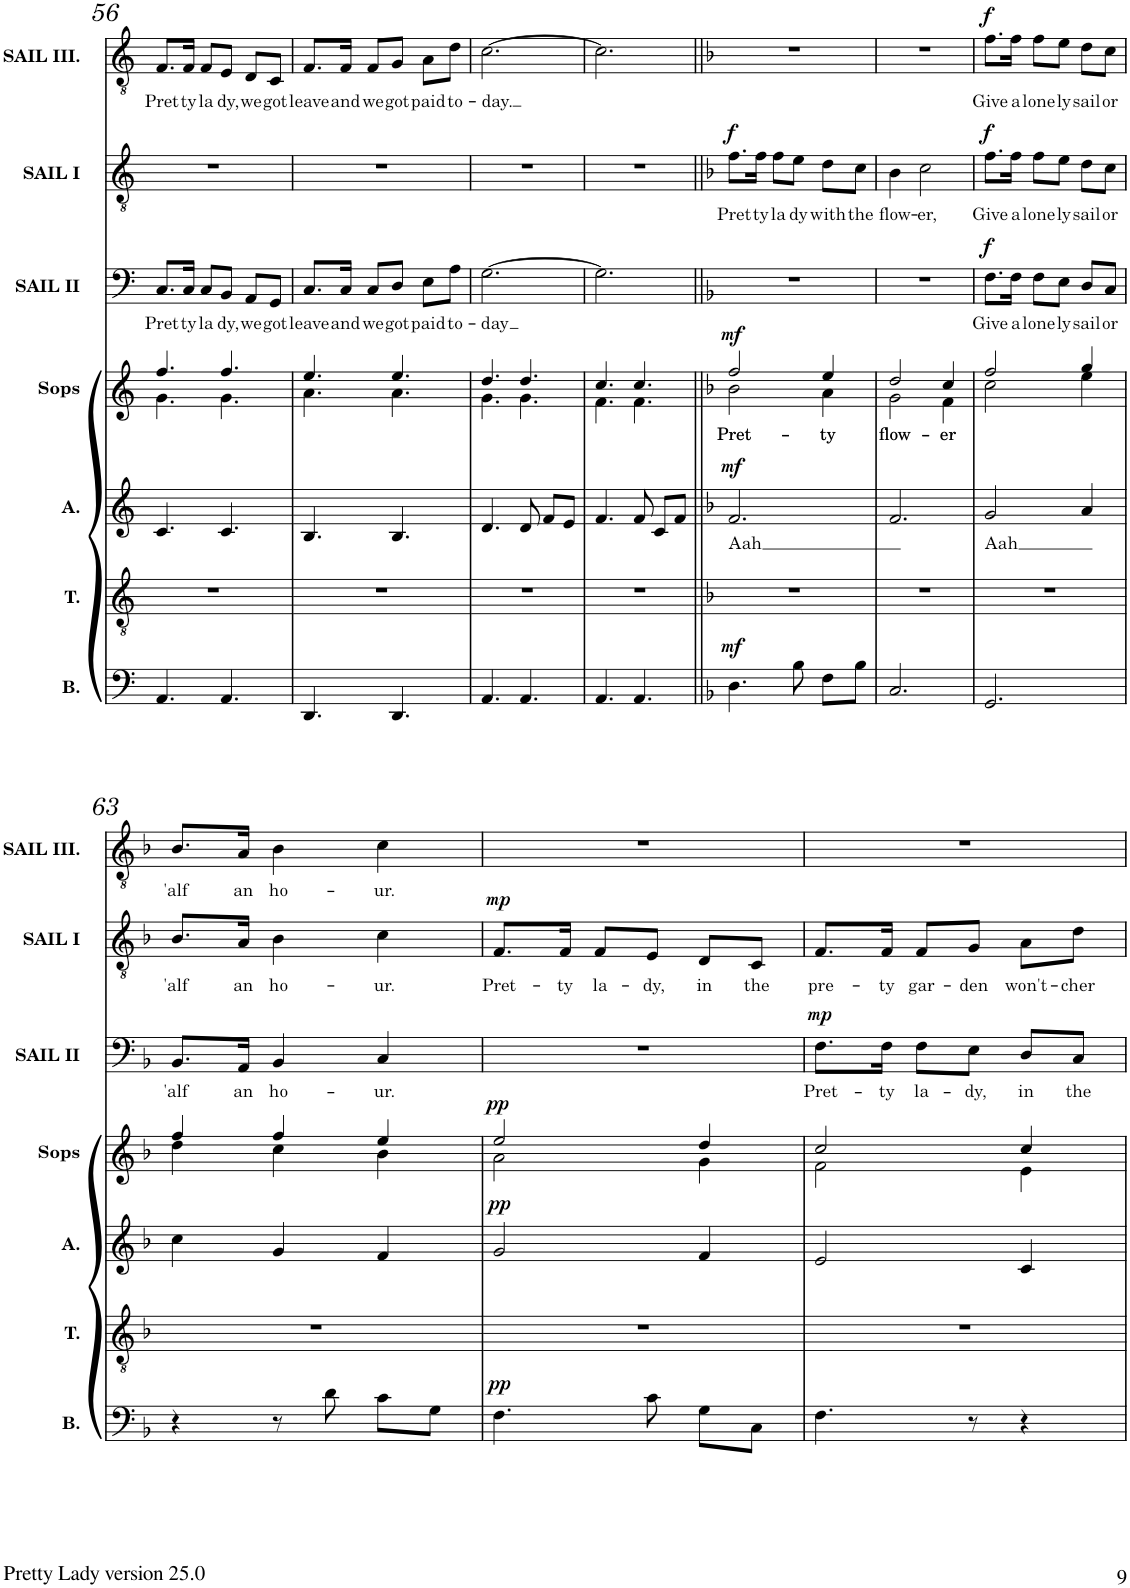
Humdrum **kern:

**kern	**dynam	**kern	**kern	**text	**dynam	**kern	**text	**dynam	**kern	**text	**dynam	**kern	**text	**dynam	**kern	**text	**dynam
*part7	*part7	*part6	*part5	*part5	*part5	*part4	*part4	*part4	*part3	*part3	*part3	*part2	*part2	*part2	*part1	*part1	*part1
*staff7	*staff7	*staff6	*staff5	*staff5	*staff5	*staff4	*staff4	*staff4	*staff3	*staff3	*staff3	*staff2	*staff2	*staff2	*staff1	*staff1	*staff1
*I"Bass	*	*I"Tenor	*I"Alto	*	*	*I"Soprano 1/2	*	*	*I"SAILOR II (Baritone)	*	*	*I"SAILOR I (Tenor)	*	*	*I"SAILOR III (Tenor)	*	*
*I'B.	*	*I'T.	*I'A.	*	*	*	*	*	*I'SAIL II	*	*	*I'SAIL I	*	*	*I'SAIL III.	*	*
!!LO:PB:g=z
*clefF4	*	*clefGv2	*clefG2	*	*	*clefG2	*	*	*clefF4	*	*	*clefGv2	*	*	*clefGv2	*	*
*k[]	*	*k[]	*k[]	*	*	*k[]	*	*	*k[]	*	*	*k[]	*	*	*k[]	*	*
*M3/4	*	*M3/4	*M3/4	*	*	*M3/4	*	*	*M3/4	*	*	*M3/4	*	*	*M3/4	*	*
=56	=56	=56	=56	=56	=56	=56	=56	=56	=56	=56	=56	=56	=56	=56	=56	=56	=56
*	*	*	*	*	*	*^	*	*	*	*	*	*	*	*	*	*	*
!	!	!	!	!	!	!	!	!	!	!	!LO:LY:b	!	!	!	!	!	!LO:LY:b	!
4.AA/	.	2.r	4.c/	.	.	4.ff/	4.g\	.	.	8.C/L	Pret-	.	2.r	.	.	8.F/L	Pret-	.
!	!	!	!	!	!	!	!	!	!	!	!LO:LY:b	!	!	!	!	!	!LO:LY:b	!
.	.	.	.	.	.	.	.	.	.	16C/Jk	-ty	.	.	.	.	16F/Jk	-ty	.
!	!	!	!	!	!	!	!	!	!	!	!LO:LY:b	!	!	!	!	!	!LO:LY:b	!
.	.	.	.	.	.	.	.	.	.	8C/L	la-	.	.	.	.	8F/L	la-	.
!	!	!	!	!	!	!	!	!	!	!	!LO:LY:b	!	!	!	!	!	!LO:LY:b	!
4.AA/	.	.	4.c/	.	.	4.ff/	4.g\	.	.	8BB/J	-dy,	.	.	.	.	8E/J	-dy,	.
!	!	!	!	!	!	!	!	!	!	!	!LO:LY:b	!	!	!	!	!	!LO:LY:b	!
.	.	.	.	.	.	.	.	.	.	8AA/L	we	.	.	.	.	8D/L	we	.
!	!	!	!	!	!	!	!	!	!	!	!LO:LY:b	!	!	!	!	!	!LO:LY:b	!
.	.	.	.	.	.	.	.	.	.	8GG/J	got	.	.	.	.	8C/J	got	.
=57	=57	=57	=57	=57	=57	=57	=57	=57	=57	=57	=57	=57	=57	=57	=57	=57	=57	=57
!	!	!	!	!	!	!	!	!	!	!	!LO:LY:b	!	!	!	!	!	!LO:LY:b	!
4.DD/	.	2.r	4.B/	.	.	4.ee/	4.a\	.	.	8.C/L	leave	.	2.r	.	.	8.F/L	leave	.
!	!	!	!	!	!	!	!	!	!	!	!LO:LY:b	!	!	!	!	!	!LO:LY:b	!
.	.	.	.	.	.	.	.	.	.	16C/Jk	and	.	.	.	.	16F/Jk	and	.
!	!	!	!	!	!	!	!	!	!	!	!LO:LY:b	!	!	!	!	!	!LO:LY:b	!
.	.	.	.	.	.	.	.	.	.	8C/L	we	.	.	.	.	8F/L	we	.
!	!	!	!	!	!	!	!	!	!	!	!LO:LY:b	!	!	!	!	!	!LO:LY:b	!
4.DD/	.	.	4.B/	.	.	4.ee/	4.a\	.	.	8D/J	got	.	.	.	.	8G/J	got	.
!	!	!	!	!	!	!	!	!	!	!	!LO:LY:b	!	!	!	!	!	!LO:LY:b	!
.	.	.	.	.	.	.	.	.	.	8E\L	paid	.	.	.	.	8A\L	paid	.
!	!	!	!	!	!	!	!	!	!	!	!LO:LY:b	!	!	!	!	!	!LO:LY:b	!
.	.	.	.	.	.	.	.	.	.	8A\J	to-	.	.	.	.	8d\J	to-	.
=58	=58	=58	=58	=58	=58	=58	=58	=58	=58	=58	=58	=58	=58	=58	=58	=58	=58	=58
!	!	!	!	!	!	!	!	!	!	!	!LO:LY:b	!	!	!	!	!	!LO:LY:b	!
4.AA/	.	2.r	4.d/	.	.	4.dd/	4.g\	.	.	[2.G\	-day	.	2.r	.	.	[2.c\	-day.	.
4.AA/	.	.	8d/	.	.	4.dd/	4.g\	.	.	.	.	.	.	.	.	.	.	.
.	.	.	8f/L	.	.	.	.	.	.	.	.	.	.	.	.	.	.	.
.	.	.	8e/J	.	.	.	.	.	.	.	.	.	.	.	.	.	.	.
=59	=59	=59	=59	=59	=59	=59	=59	=59	=59	=59	=59	=59	=59	=59	=59	=59	=59	=59
4.AA/	.	2.r	4.f/	.	.	4.cc/	4.f\	.	.	2.G\]	.	.	2.r	.	.	2.c\]	.	.
4.AA/	.	.	8f/	.	.	4.cc/	4.f\	.	.	.	.	.	.	.	.	.	.	.
.	.	.	8c/L	.	.	.	.	.	.	.	.	.	.	.	.	.	.	.
.	.	.	8f/J	.	.	.	.	.	.	.	.	.	.	.	.	.	.	.
=60||	=60||	=60||	=60||	=60||	=60||	=60||	=60||	=60||	=60||	=60||	=60||	=60||	=60||	=60||	=60||	=60||	=60||	=60||
*k[b-]	*	*k[b-]	*k[b-]	*	*	*k[b-]	*	*	*	*k[b-]	*	*	*k[b-]	*	*	*k[b-]	*	*
!	!	!	!	!LO:LY:b	!	!	!	!LO:LY:b	!	!	!	!	!	!	!	!	!	!
!	!LO:DY:a	!	!	!	!LO:DY:a	!	!	!LO:LY:b	!LO:DY:a	!	!	!	!	!LO:LY:b	!LO:DY:a	!	!	!
4.D\	mf	2.r	2.f/	Aah	mf	2ff/	2b-\	Pret-	mf	2.r	.	.	8.f\L	Pret-	f	2.r	.	.
!	!	!	!	!	!	!	!	!	!	!	!	!	!	!LO:LY:b	!	!	!	!
.	.	.	.	.	.	.	.	.	.	.	.	.	16f\Jk	-ty	.	.	.	.
!	!	!	!	!	!	!	!	!	!	!	!	!	!	!LO:LY:b	!	!	!	!
.	.	.	.	.	.	.	.	.	.	.	.	.	8f\L	la-	.	.	.	.
!	!	!	!	!	!	!	!	!	!	!	!	!	!	!LO:LY:b	!	!	!	!
8B-\	.	.	.	.	.	.	.	.	.	.	.	.	8e\J	-dy	.	.	.	.
!	!	!	!	!	!	!	!	!LO:LY:b	!	!	!	!	!	!	!	!	!	!
!	!	!	!	!	!	!	!	!LO:LY:b	!	!	!	!	!	!LO:LY:b	!	!	!	!
8F\L	.	.	.	.	.	4ee/	4a\	-ty	.	.	.	.	8d\L	with	.	.	.	.
!	!	!	!	!	!	!	!	!	!	!	!	!	!	!LO:LY:b	!	!	!	!
8B-\J	.	.	.	.	.	.	.	.	.	.	.	.	8c\J	the	.	.	.	.
=61	=61	=61	=61	=61	=61	=61	=61	=61	=61	=61	=61	=61	=61	=61	=61	=61	=61	=61
!	!	!	!	!	!	!	!	!LO:LY:b	!	!	!	!	!	!	!	!	!	!
!	!	!	!	!	!	!	!	!LO:LY:b	!	!	!	!	!	!LO:LY:b	!	!	!	!
2.C/	.	2.r	2.f/	.	.	2dd/	2g\	flow-	.	2.r	.	.	4B-\	flow-	.	2.r	.	.
!	!	!	!	!	!	!	!	!	!	!	!	!	!	!LO:LY:b	!	!	!	!
.	.	.	.	.	.	.	.	.	.	.	.	.	2c\	-er,	.	.	.	.
!	!	!	!	!	!	!	!	!LO:LY:b	!	!	!	!	!	!	!	!	!	!
!	!	!	!	!	!	!	!	!LO:LY:b	!	!	!	!	!	!	!	!	!	!
.	.	.	.	.	.	4cc/	4f\	-er	.	.	.	.	.	.	.	.	.	.
=62	=62	=62	=62	=62	=62	=62	=62	=62	=62	=62	=62	=62	=62	=62	=62	=62	=62	=62
!	!	!	!	!LO:LY:b	!	!	!	!	!	!	!LO:LY:b	!LO:DY:a	!	!LO:LY:b	!LO:DY:a	!	!LO:LY:b	!LO:DY:a
2.GG/	.	2.r	2g/	Aah	.	2ff/	2cc\	.	.	8.F\L	Give	f	8.f\L	Give	f	8.f\L	Give	f
!	!	!	!	!	!	!	!	!	!	!	!LO:LY:b	!	!	!LO:LY:b	!	!	!LO:LY:b	!
.	.	.	.	.	.	.	.	.	.	16F\Jk	a	.	16f\Jk	a	.	16f\Jk	a	.
!	!	!	!	!	!	!	!	!	!	!	!LO:LY:b	!	!	!LO:LY:b	!	!	!LO:LY:b	!
.	.	.	.	.	.	.	.	.	.	8F\L	lone-	.	8f\L	lone-	.	8f\L	lone-	.
!	!	!	!	!	!	!	!	!	!	!	!LO:LY:b	!	!	!LO:LY:b	!	!	!LO:LY:b	!
.	.	.	.	.	.	.	.	.	.	8E\J	-ly	.	8e\J	-ly	.	8e\J	-ly	.
!	!	!	!	!	!	!	!	!	!	!	!LO:LY:b	!	!	!LO:LY:b	!	!	!LO:LY:b	!
.	.	.	4a/	.	.	4gg/	4ee\	.	.	8D/L	sail-	.	8d\L	sail-	.	8d\L	sail-	.
!	!	!	!	!	!	!	!	!	!	!	!LO:LY:b	!	!	!LO:LY:b	!	!	!LO:LY:b	!
.	.	.	.	.	.	.	.	.	.	8C/J	-or	.	8c\J	-or	.	8c\J	-or	.
!!LO:LB:g=z
=63	=63	=63	=63	=63	=63	=63	=63	=63	=63	=63	=63	=63	=63	=63	=63	=63	=63	=63
!	!	!	!	!	!	!	!	!	!	!	!LO:LY:b	!	!	!LO:LY:b	!	!	!LO:LY:b	!
4r	.	2.r	4cc\	.	.	4ff/	4dd\	.	.	8.BB-/L	'alf	.	8.B-/L	'alf	.	8.B-/L	'alf	.
!	!	!	!	!	!	!	!	!	!	!	!LO:LY:b	!	!	!LO:LY:b	!	!	!LO:LY:b	!
.	.	.	.	.	.	.	.	.	.	16AA/Jk	an	.	16A/Jk	an	.	16A/Jk	an	.
!	!	!	!	!	!	!	!	!	!	!	!LO:LY:b	!	!	!LO:LY:b	!	!	!LO:LY:b	!
8r	.	.	4g/	.	.	4ff/	4cc\	.	.	4BB-/	ho-	.	4B-\	ho-	.	4B-\	ho-	.
8d\	.	.	.	.	.	.	.	.	.	.	.	.	.	.	.	.	.	.
!	!	!	!	!	!	!	!	!	!	!	!LO:LY:b	!	!	!LO:LY:b	!	!	!LO:LY:b	!
8c\L	.	.	4f/	.	.	4ee/	4b-\	.	.	4C/	-ur.	.	4c\	-ur.	.	4c\	-ur.	.
8G\J	.	.	.	.	.	.	.	.	.	.	.	.	.	.	.	.	.	.
=64	=64	=64	=64	=64	=64	=64	=64	=64	=64	=64	=64	=64	=64	=64	=64	=64	=64	=64
!	!LO:DY:a	!	!	!	!LO:DY:a	!	!	!	!LO:DY:a	!	!	!	!	!LO:LY:b	!LO:DY:a	!	!	!
4.F\	pp	2.r	2g/	.	pp	2ee/	2a\	.	pp	2.r	.	.	8.F/L	Pret-	mp	2.r	.	.
!	!	!	!	!	!	!	!	!	!	!	!	!	!	!LO:LY:b	!	!	!	!
.	.	.	.	.	.	.	.	.	.	.	.	.	16F/Jk	-ty	.	.	.	.
!	!	!	!	!	!	!	!	!	!	!	!	!	!	!LO:LY:b	!	!	!	!
.	.	.	.	.	.	.	.	.	.	.	.	.	8F/L	la-	.	.	.	.
!	!	!	!	!	!	!	!	!	!	!	!	!	!	!LO:LY:b	!	!	!	!
8c\	.	.	.	.	.	.	.	.	.	.	.	.	8E/J	-dy,	.	.	.	.
!	!	!	!	!	!	!	!	!	!	!	!	!	!	!LO:LY:b	!	!	!	!
8G\L	.	.	4f/	.	.	4dd/	4g\	.	.	.	.	.	8D/L	in	.	.	.	.
!	!	!	!	!	!	!	!	!	!	!	!	!	!	!LO:LY:b	!	!	!	!
8C\J	.	.	.	.	.	.	.	.	.	.	.	.	8C/J	the	.	.	.	.
=65	=65	=65	=65	=65	=65	=65	=65	=65	=65	=65	=65	=65	=65	=65	=65	=65	=65	=65
!	!	!	!	!	!	!	!	!	!	!	!LO:LY:b	!LO:DY:a	!	!LO:LY:b	!	!	!	!
4.F\	.	2.r	2e/	.	.	2cc/	2f\	.	.	8.F\L	Pret-	mp	8.F/L	pre-	.	2.r	.	.
!	!	!	!	!	!	!	!	!	!	!	!LO:LY:b	!	!	!LO:LY:b	!	!	!	!
.	.	.	.	.	.	.	.	.	.	16F\Jk	-ty	.	16F/Jk	-ty	.	.	.	.
!	!	!	!	!	!	!	!	!	!	!	!LO:LY:b	!	!	!LO:LY:b	!	!	!	!
.	.	.	.	.	.	.	.	.	.	8F\L	la-	.	8F/L	gar-	.	.	.	.
!	!	!	!	!	!	!	!	!	!	!	!LO:LY:b	!	!	!LO:LY:b	!	!	!	!
8r	.	.	.	.	.	.	.	.	.	8E\J	-dy,	.	8G/J	-den	.	.	.	.
!	!	!	!	!	!	!	!	!	!	!	!LO:LY:b	!	!	!LO:LY:b	!	!	!	!
4r	.	.	4c/	.	.	4cc/	4e\	.	.	8D/L	in	.	8A\L	won't-	.	.	.	.
!	!	!	!	!	!	!	!	!	!	!	!LO:LY:b	!	!	!LO:LY:b	!	!	!	!
.	.	.	.	.	.	.	.	.	.	8C/J	the	.	8d\J	-cher	.	.	.	.
*	*	*	*	*	*	*v	*v	*	*	*	*	*	*	*	*	*	*	*
=	=	=	=	=	=	=	=	=	=	=	=	=	=	=	=	=	=
*-	*-	*-	*-	*-	*-	*-	*-	*-	*-	*-	*-	*-	*-	*-	*-	*-	*-
